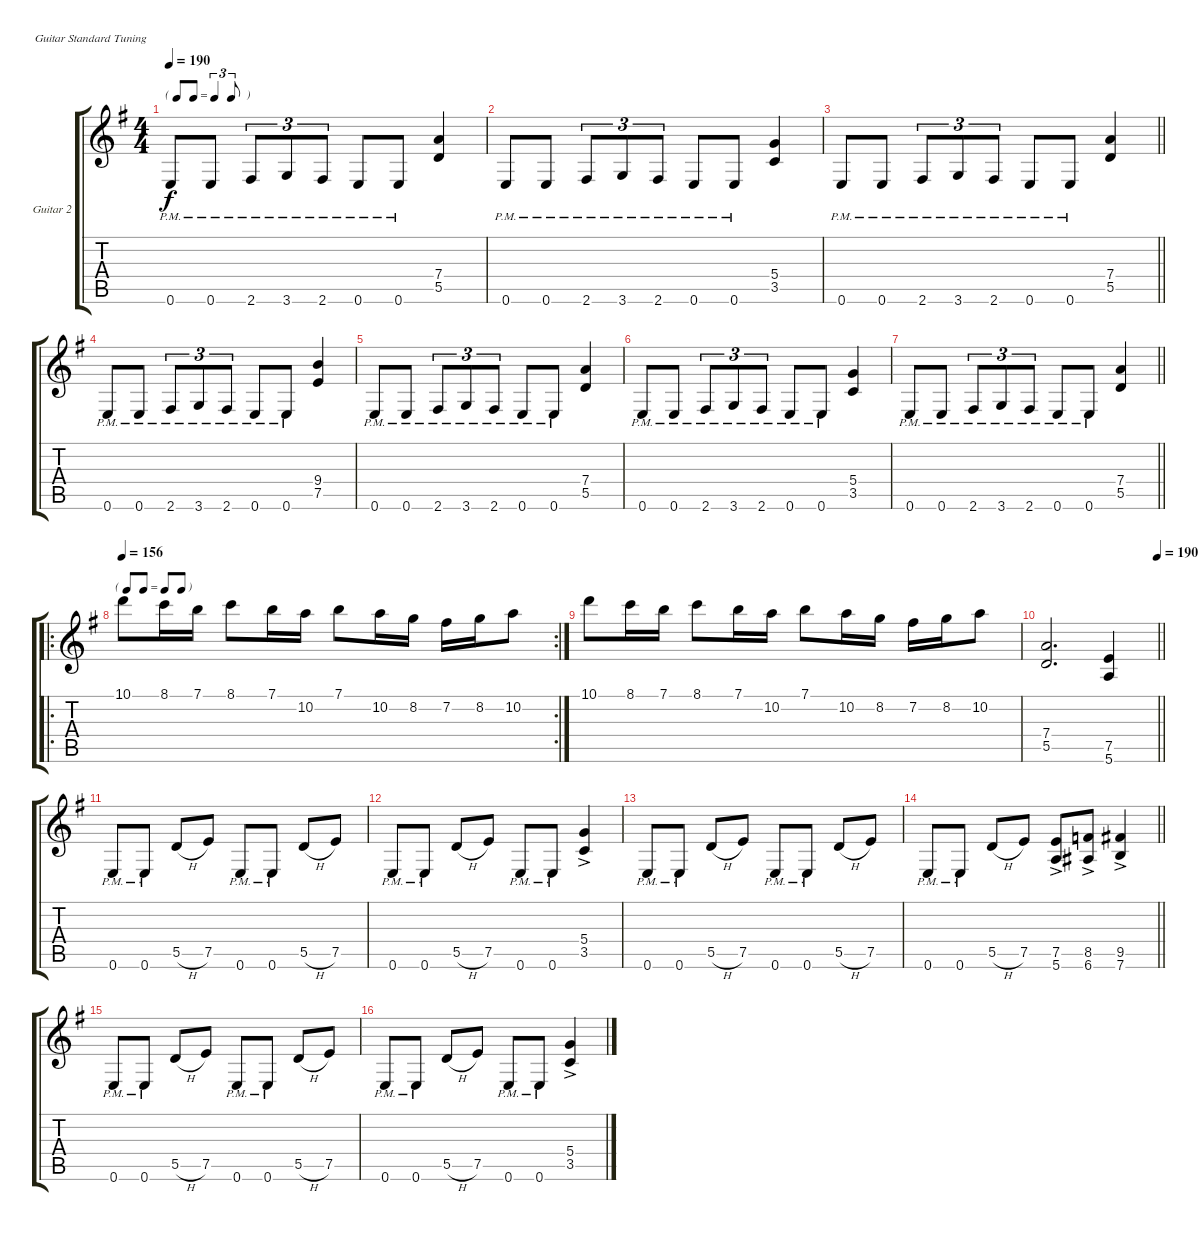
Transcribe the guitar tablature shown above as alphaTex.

\bracketExtendMode groupsimilarinstruments
\firstSystemTrackNameOrientation horizontal
\otherSystemsTrackNameOrientation horizontal
\track ("Guitar 2" "Guitar 2") {instrument distortionguitar}
\staff {score tabs}
\tuning (E4 B3 G3 D3 A2 E2)
\ts (4 4)
\tf triplet8th
\tempo 190
\clef g2
\ks g
0.6{pm}.8{dy f} 0.6{pm}.8 2.6{pm}.8{tu (3 2)} 3.6{pm}.8{tu (3 2)} 2.6{pm}.8{tu (3 2)} 0.6{pm}.8 0.6{pm}.8 (7.4 5.5).4 |
0.6{pm}.8 0.6{pm}.8 2.6{pm}.8{tu (3 2)} 3.6{pm}.8{tu (3 2)} 2.6{pm}.8{tu (3 2)} 0.6{pm}.8 0.6{pm}.8 (5.4 3.5).4 |
\barLineRight lightlight
0.6{pm}.8 0.6{pm}.8 2.6{pm}.8{tu (3 2)} 3.6{pm}.8{tu (3 2)} 2.6{pm}.8{tu (3 2)} 0.6{pm}.8 0.6{pm}.8 (7.4 5.5).4 |
0.6{pm}.8 0.6{pm}.8 2.6{pm}.8{tu (3 2)} 3.6{pm}.8{tu (3 2)} 2.6{pm}.8{tu (3 2)} 0.6{pm}.8 0.6{pm}.8 (9.4 7.5).4 |
0.6{pm}.8 0.6{pm}.8 2.6{pm}.8{tu (3 2)} 3.6{pm}.8{tu (3 2)} 2.6{pm}.8{tu (3 2)} 0.6{pm}.8 0.6{pm}.8 (7.4 5.5).4 |
0.6{pm}.8 0.6{pm}.8 2.6{pm}.8{tu (3 2)} 3.6{pm}.8{tu (3 2)} 2.6{pm}.8{tu (3 2)} 0.6{pm}.8 0.6{pm}.8 (5.4 3.5).4 |
\barLineRight lightlight
0.6{pm}.8 0.6{pm}.8 2.6{pm}.8{tu (3 2)} 3.6{pm}.8{tu (3 2)} 2.6{pm}.8{tu (3 2)} 0.6{pm}.8 0.6{pm}.8 (7.4 5.5).4 |
\ro
\rc 2
\tf none
\tempo 156
10.1.8 8.1.16 7.1.16 8.1.8 7.1.16 10.2.16 7.1.8 10.2.16 8.2.16 7.2.16 8.2.16 10.2.8 |
10.1.8 8.1.16 7.1.16 8.1.8 7.1.16 10.2.16 7.1.8 10.2.16 8.2.16 7.2.16 8.2.16 10.2.8 |
\tempo (190 1)
\barLineRight lightlight
(7.4 5.5).2{d} (7.5 5.6).4 |
0.6{pm}.8 0.6{pm}.8 5.5{h}.8 7.5.8 0.6{pm}.8 0.6{pm}.8 5.5{h}.8 7.5.8 |
0.6{pm}.8 0.6{pm}.8 5.5{h}.8 7.5.8 0.6{pm}.8 0.6{pm}.8 (5.4{ac} 3.5{ac}).4 |
0.6{pm}.8 0.6{pm}.8 5.5{h}.8 7.5.8 0.6{pm}.8 0.6{pm}.8 5.5{h}.8 7.5.8 |
\barLineRight lightlight
0.6{pm}.8 0.6{pm}.8 5.5{h}.8 7.5.8 (7.5{ac} 5.6{ac}).8 (8.5{ac} 6.6{ac}).8 (9.5{ac} 7.6{ac}).4 |
0.6{pm}.8 0.6{pm}.8 5.5{h}.8 7.5.8 0.6{pm}.8 0.6{pm}.8 5.5{h}.8 7.5.8 |
0.6{pm}.8 0.6{pm}.8 5.5{h}.8 7.5.8 0.6{pm}.8 0.6{pm}.8 (5.4{ac} 3.5{ac}).4
